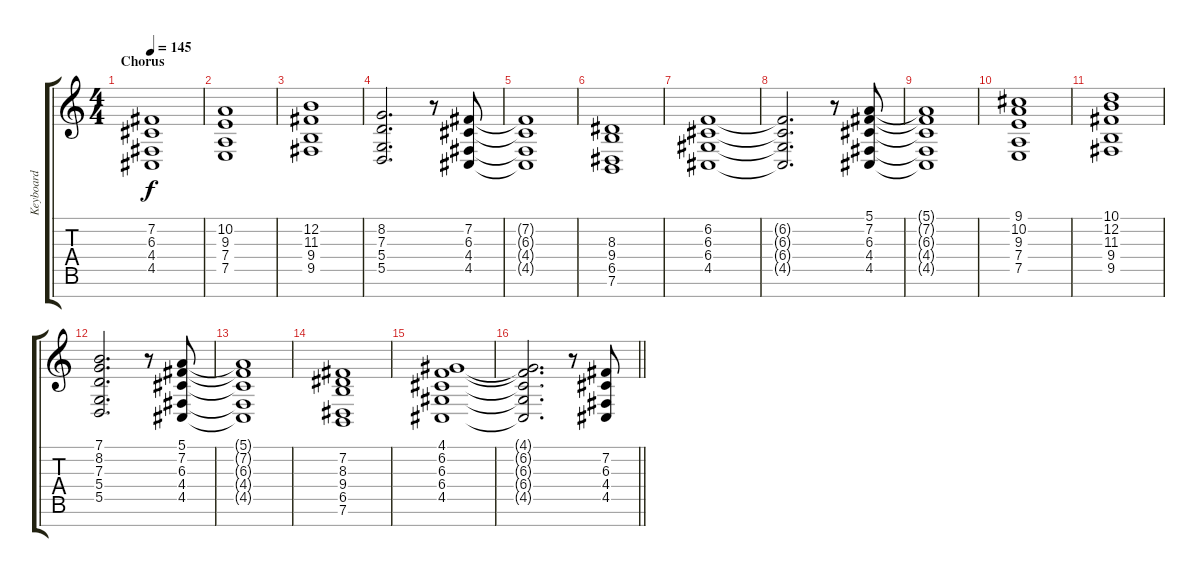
\track ("Keyboard" "Keyboard") {instrument stringensemble1}
\staff {score tabs}
\tuning (E4 B3 G3 D3 A2 E2 B1) {hide}
\ts (4 4)
\section ("" "Chorus")
\tempo 145
\clef g2
\ks c
(7.2{t} 6.3{t} 4.4{t} 4.5{t}).1{dy f} |
(10.2 9.3 7.4 7.5).1 |
(12.2 11.3 9.4 9.5).1 |
(8.2 7.3 5.4 5.5).2{d} r.8 (7.2 6.3 4.4 4.5).8 |
(7.2{t} 6.3{t} 4.4{t} 4.5{t}).1 |
(8.3 9.4 6.5 7.6).1 |
(6.2 6.3 6.4 4.5).1 |
(6.2{t} 6.3{t} 6.4{t} 4.5{t}).2{d} r.8 (5.1 7.2 6.3 4.4 4.5).8 |
(5.1{t} 7.2{t} 6.3{t} 4.4{t} 4.5{t}).1 |
(9.1 10.2 9.3 7.4 7.5).1 |
(10.1 12.2 11.3 9.4 9.5).1 |
(7.1 8.2 7.3 5.4 5.5).2{d} r.8 (5.1 7.2 6.3 4.4 4.5).8 |
(5.1{t} 7.2{t} 6.3{t} 4.4{t} 4.5{t}).1 |
(7.2 8.3 9.4 6.5 7.6).1 |
(4.1 6.2 6.3 6.4 4.5).1 |
\barLineRight lightlight
(4.1{t} 6.2{t} 6.3{t} 6.4{t} 4.5{t}).2{d} r.8 (7.2 6.3 4.4 4.5).8
